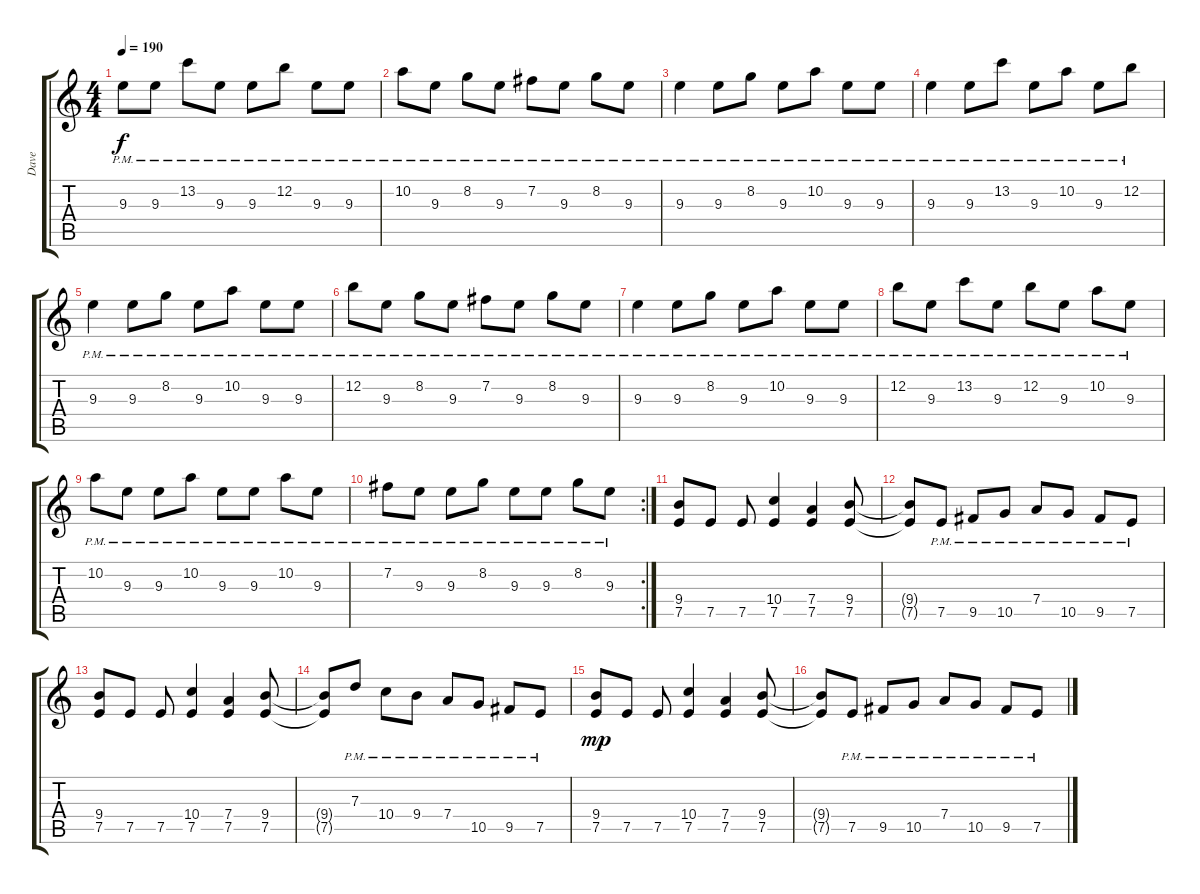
\track ("Dave" "Dave") {instrument distortionguitar}
\staff {score tabs}
\tuning (E4 B3 G3 D3 A2 E2) {hide}
\ts (4 4)
\tempo 190
\clef g2
\ks c
9.3{pm}.8{dy f} 9.3{pm}.8 13.2{pm}.8 9.3{pm}.8 9.3{pm}.8 12.2{pm}.8 9.3{pm}.8 9.3{pm}.8 |
10.2{pm}.8 9.3{pm}.8 8.2{pm}.8 9.3{pm}.8 7.2{pm}.8 9.3{pm}.8 8.2{pm}.8 9.3{pm}.8 |
9.3{pm}.4 9.3{pm}.8 8.2{pm}.8 9.3{pm}.8 10.2{pm}.8 9.3{pm}.8 9.3{pm}.8 |
9.3{pm}.4 9.3{pm}.8 13.2{pm}.8 9.3{pm}.8 10.2{pm}.8 9.3{pm}.8 12.2{pm}.8 |
9.3{pm}.4 9.3{pm}.8 8.2{pm}.8 9.3{pm}.8 10.2{pm}.8 9.3{pm}.8 9.3{pm}.8 |
12.2{pm}.8 9.3{pm}.8 8.2{pm}.8 9.3{pm}.8 7.2{pm}.8 9.3{pm}.8 8.2{pm}.8 9.3{pm}.8 |
9.3{pm}.4 9.3{pm}.8 8.2{pm}.8 9.3{pm}.8 10.2{pm}.8 9.3{pm}.8 9.3{pm}.8 |
12.2{pm}.8 9.3{pm}.8 13.2{pm}.8 9.3{pm}.8 12.2{pm}.8 9.3{pm}.8 10.2{pm}.8 9.3{pm}.8 |
10.2{pm}.8 9.3{pm}.8 9.3{pm}.8 10.2{pm}.8 9.3{pm}.8 9.3{pm}.8 10.2{pm}.8 9.3{pm}.8 |
\rc 2
7.2{pm}.8 9.3{pm}.8 9.3{pm}.8 8.2{pm}.8 9.3{pm}.8 9.3{pm}.8 8.2{pm}.8 9.3{pm}.8 |
(9.4 7.5).8 7.5.8 7.5.8 (10.4 7.5).4 (7.4 7.5).4 (9.4 7.5).8 |
(9.4{t} 7.5{t}).8 7.5{pm}.8 9.5{pm}.8 10.5{pm}.8 7.4{pm}.8 10.5{pm}.8 9.5{pm}.8 7.5{pm}.8 |
(9.4 7.5).8 7.5.8 7.5.8 (10.4 7.5).4 (7.4 7.5).4 (9.4 7.5).8 |
(9.4{t} 7.5{t}).8 7.3{pm}.8 10.4{pm}.8 9.4{pm}.8 7.4{pm}.8 10.5{pm}.8 9.5{pm}.8 7.5{pm}.8 |
(9.4 7.5).8{dy mp} 7.5.8 7.5.8 (10.4 7.5).4 (7.4 7.5).4 (9.4 7.5).8 |
(9.4{t} 7.5{t}).8 7.5{pm}.8 9.5{pm}.8 10.5{pm}.8 7.4{pm}.8 10.5{pm}.8 9.5{pm}.8 7.5{pm}.8
